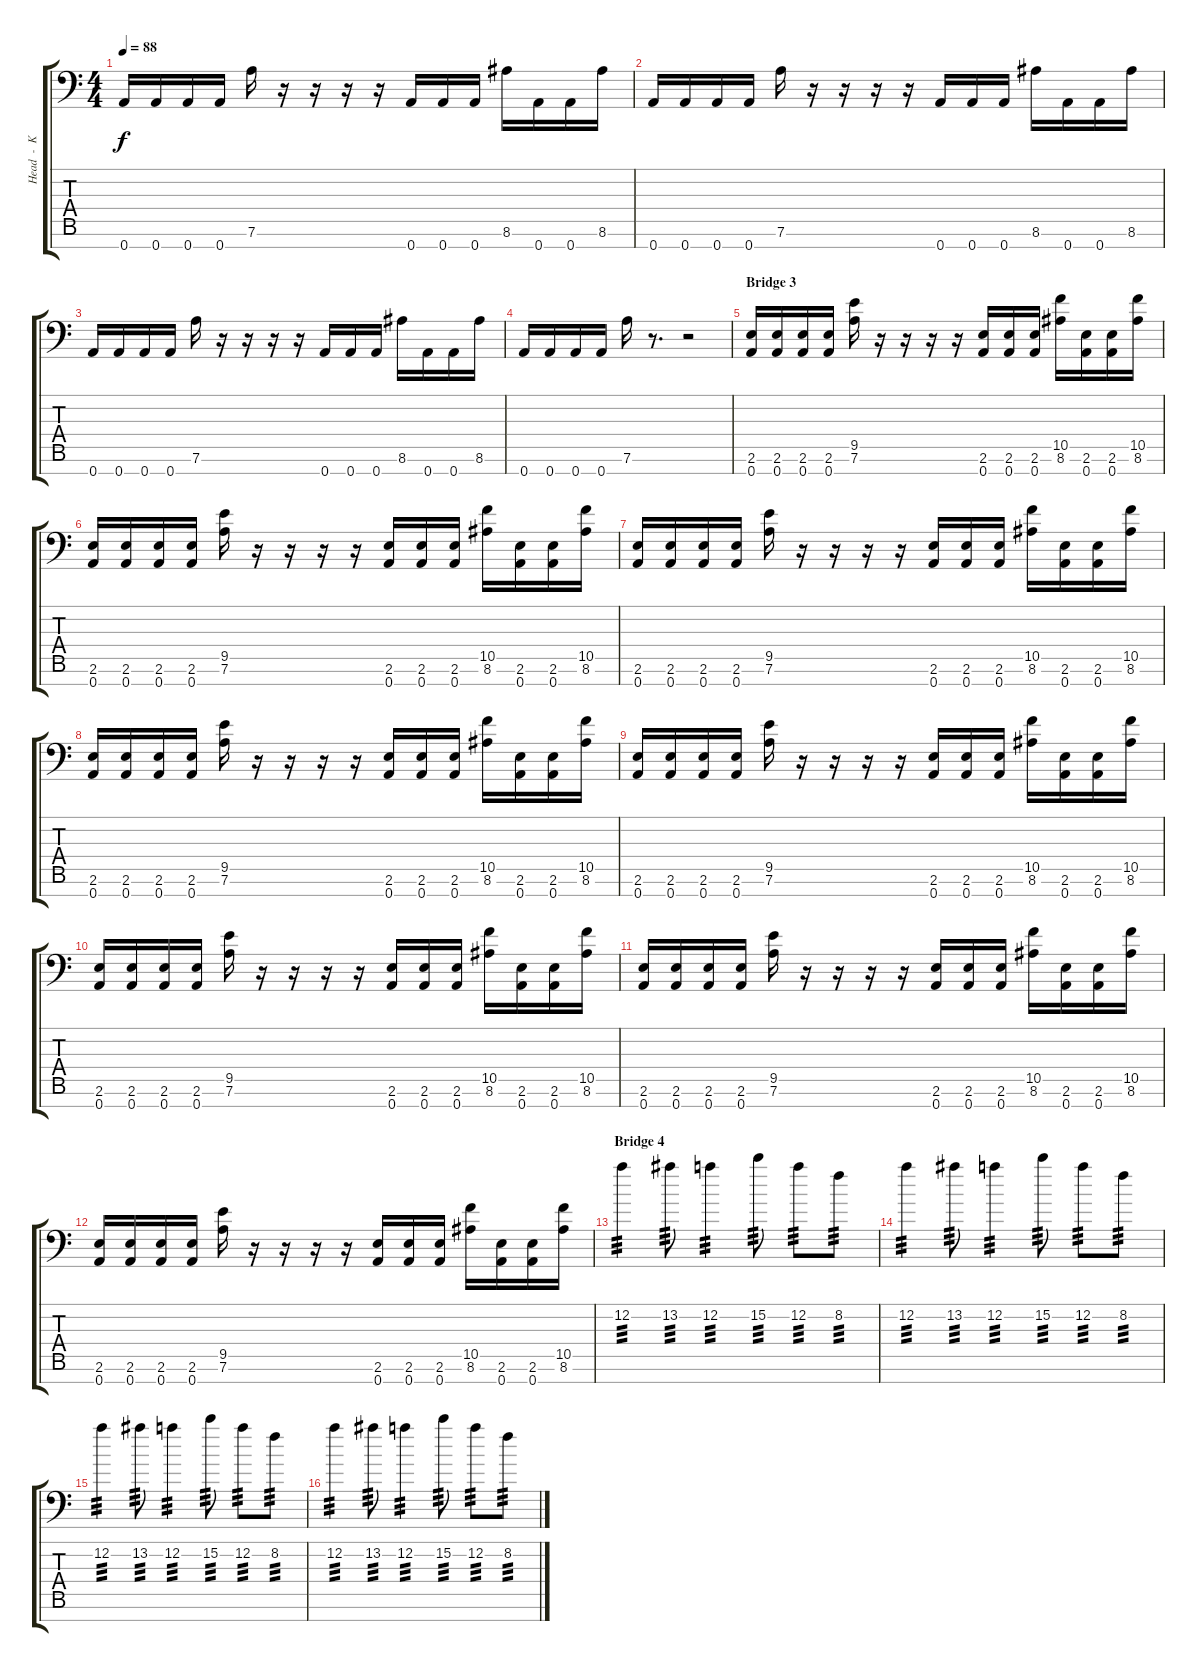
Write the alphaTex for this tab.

\track ("Head  -  K-7" "Head  -  K") {instrument distortionguitar}
\staff {score tabs}
\tuning (D4 A3 F3 C3 G2 D2 A1) {hide}
\ts (4 4)
\tempo 88
\clef f4
\ks c
0.7.16{dy f} 0.7.16 0.7.16 0.7.16 7.6.16 r.16 r.16 r.16 r.16 0.7.16 0.7.16 0.7.16 8.6.16 0.7.16 0.7.16 8.6.16 |
0.7.16 0.7.16 0.7.16 0.7.16 7.6.16 r.16 r.16 r.16 r.16 0.7.16 0.7.16 0.7.16 8.6.16 0.7.16 0.7.16 8.6.16 |
0.7.16 0.7.16 0.7.16 0.7.16 7.6.16 r.16 r.16 r.16 r.16 0.7.16 0.7.16 0.7.16 8.6.16 0.7.16 0.7.16 8.6.16 |
0.7.16 0.7.16 0.7.16 0.7.16 7.6.16 r.8{d} r.2 |
\section ("" "Bridge 3")
(2.6 0.7).16{instrument distortionguitar} (2.6 0.7).16 (2.6 0.7).16 (2.6 0.7).16 (9.5 7.6).16 r.16 r.16 r.16 r.16 (2.6 0.7).16 (2.6 0.7).16 (2.6 0.7).16 (10.5 8.6).16 (2.6 0.7).16 (2.6 0.7).16 (10.5 8.6).16 |
(2.6 0.7).16 (2.6 0.7).16 (2.6 0.7).16 (2.6 0.7).16 (9.5 7.6).16 r.16 r.16 r.16 r.16 (2.6 0.7).16 (2.6 0.7).16 (2.6 0.7).16 (10.5 8.6).16 (2.6 0.7).16 (2.6 0.7).16 (10.5 8.6).16 |
(2.6 0.7).16 (2.6 0.7).16 (2.6 0.7).16 (2.6 0.7).16 (9.5 7.6).16 r.16 r.16 r.16 r.16 (2.6 0.7).16 (2.6 0.7).16 (2.6 0.7).16 (10.5 8.6).16 (2.6 0.7).16 (2.6 0.7).16 (10.5 8.6).16 |
(2.6 0.7).16 (2.6 0.7).16 (2.6 0.7).16 (2.6 0.7).16 (9.5 7.6).16 r.16 r.16 r.16 r.16 (2.6 0.7).16 (2.6 0.7).16 (2.6 0.7).16 (10.5 8.6).16 (2.6 0.7).16 (2.6 0.7).16 (10.5 8.6).16 |
(2.6 0.7).16 (2.6 0.7).16 (2.6 0.7).16 (2.6 0.7).16 (9.5 7.6).16 r.16 r.16 r.16 r.16 (2.6 0.7).16 (2.6 0.7).16 (2.6 0.7).16 (10.5 8.6).16 (2.6 0.7).16 (2.6 0.7).16 (10.5 8.6).16 |
(2.6 0.7).16 (2.6 0.7).16 (2.6 0.7).16 (2.6 0.7).16 (9.5 7.6).16 r.16 r.16 r.16 r.16 (2.6 0.7).16 (2.6 0.7).16 (2.6 0.7).16 (10.5 8.6).16 (2.6 0.7).16 (2.6 0.7).16 (10.5 8.6).16 |
(2.6 0.7).16 (2.6 0.7).16 (2.6 0.7).16 (2.6 0.7).16 (9.5 7.6).16 r.16 r.16 r.16 r.16 (2.6 0.7).16 (2.6 0.7).16 (2.6 0.7).16 (10.5 8.6).16 (2.6 0.7).16 (2.6 0.7).16 (10.5 8.6).16 |
(2.6 0.7).16 (2.6 0.7).16 (2.6 0.7).16 (2.6 0.7).16 (9.5 7.6).16 r.16 r.16 r.16 r.16 (2.6 0.7).16 (2.6 0.7).16 (2.6 0.7).16 (10.5 8.6).16 (2.6 0.7).16 (2.6 0.7).16 (10.5 8.6).16 |
\section ("" "Bridge 4")
12.2.4{tp 3 instrument distortionguitar} 13.2.8{tp 3} 12.2.4{tp 3} 15.2.8{tp 3} 12.2.8{tp 3} 8.2.8{tp 3} |
12.2.4{tp 3} 13.2.8{tp 3} 12.2.4{tp 3} 15.2.8{tp 3} 12.2.8{tp 3} 8.2.8{tp 3} |
12.2.4{tp 3} 13.2.8{tp 3} 12.2.4{tp 3} 15.2.8{tp 3} 12.2.8{tp 3} 8.2.8{tp 3} |
12.2.4{tp 3} 13.2.8{tp 3} 12.2.4{tp 3} 15.2.8{tp 3} 12.2.8{tp 3} 8.2.8{tp 3}
